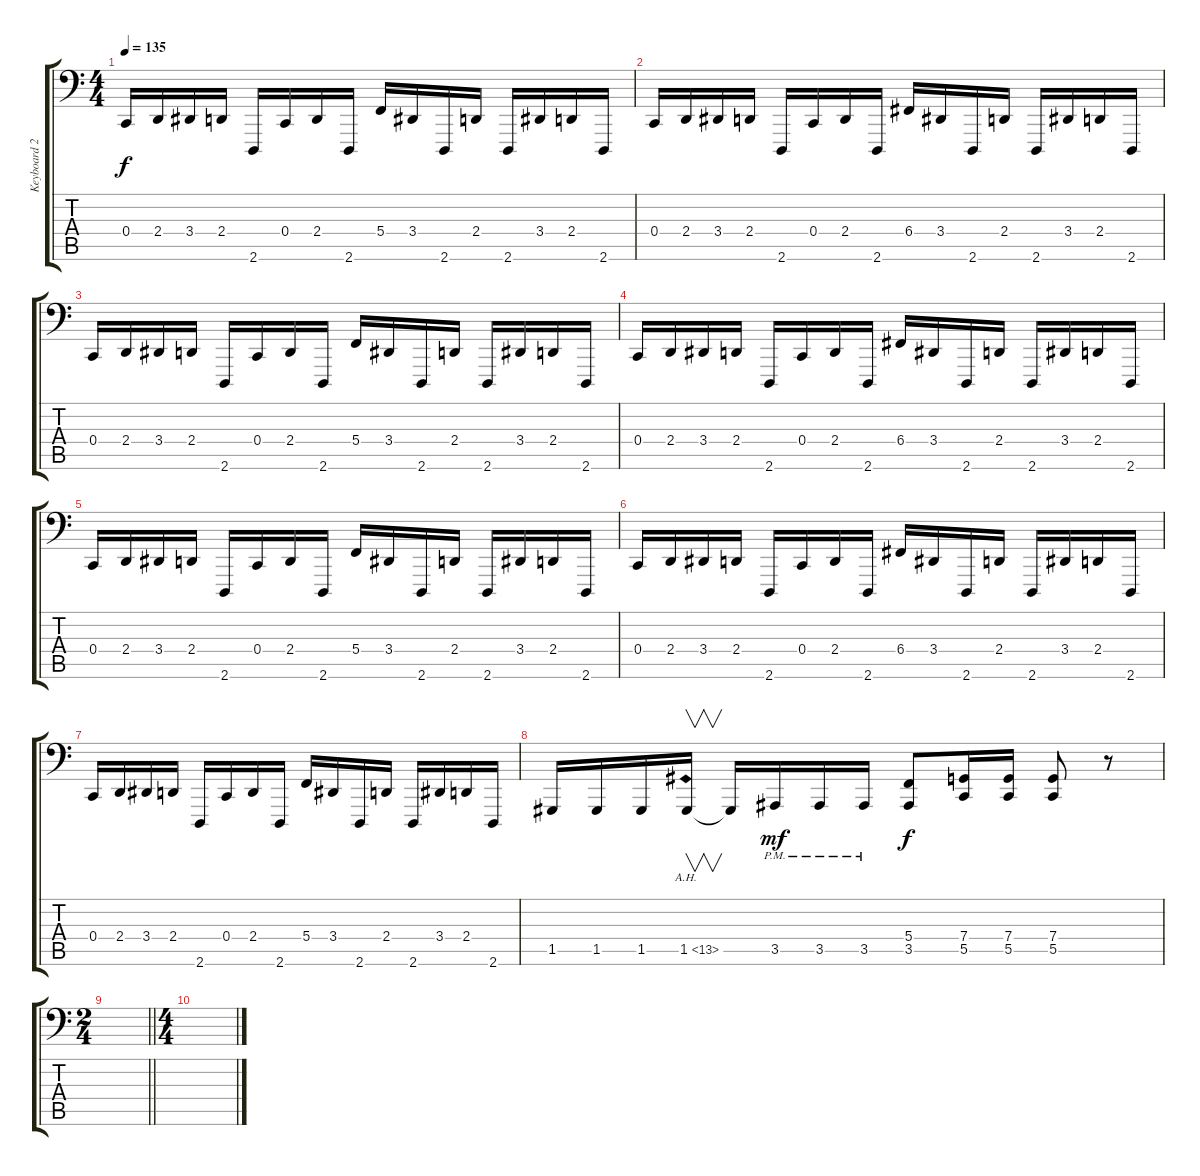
\track ("Keyboard 2" "Keyboard 2") {instrument harpsichord}
\staff {score tabs}
\tuning (D3 A2 F2 C2 G1 C1) {hide}
\ts (4 4)
\tempo 135
\clef f4
\ks c
0.4.16{dy f instrument harpsichord} 2.4.16 3.4.16 2.4.16 2.6.16 0.4.16 2.4.16 2.6.16 5.4.16 3.4.16 2.6.16 2.4.16 2.6.16 3.4.16 2.4.16 2.6.16 |
0.4.16 2.4.16 3.4.16 2.4.16 2.6.16 0.4.16 2.4.16 2.6.16 6.4.16 3.4.16 2.6.16 2.4.16 2.6.16 3.4.16 2.4.16 2.6.16 |
0.4.16 2.4.16 3.4.16 2.4.16 2.6.16 0.4.16 2.4.16 2.6.16 5.4.16 3.4.16 2.6.16 2.4.16 2.6.16 3.4.16 2.4.16 2.6.16 |
0.4.16 2.4.16 3.4.16 2.4.16 2.6.16 0.4.16 2.4.16 2.6.16 6.4.16 3.4.16 2.6.16 2.4.16 2.6.16 3.4.16 2.4.16 2.6.16 |
0.4.16 2.4.16 3.4.16 2.4.16 2.6.16 0.4.16 2.4.16 2.6.16 5.4.16 3.4.16 2.6.16 2.4.16 2.6.16 3.4.16 2.4.16 2.6.16 |
0.4.16 2.4.16 3.4.16 2.4.16 2.6.16 0.4.16 2.4.16 2.6.16 6.4.16 3.4.16 2.6.16 2.4.16 2.6.16 3.4.16 2.4.16 2.6.16 |
0.4.16 2.4.16 3.4.16 2.4.16 2.6.16 0.4.16 2.4.16 2.6.16 5.4.16 3.4.16 2.6.16 2.4.16 2.6.16 3.4.16 2.4.16 2.6.16 |
1.5.16 1.5.16 1.5.16 1.5{ah 12}.16{v} 1.5{t}.16 3.5{pm}.16{dy mf} 3.5{pm}.16 3.5{pm}.16 (5.4 3.5).8{dy f} (7.4 5.5).16 (7.4 5.5).16 (7.4 5.5).8 r.8 |
\ts (2 4)
\barLineRight lightlight
|
\ts (4 4)
